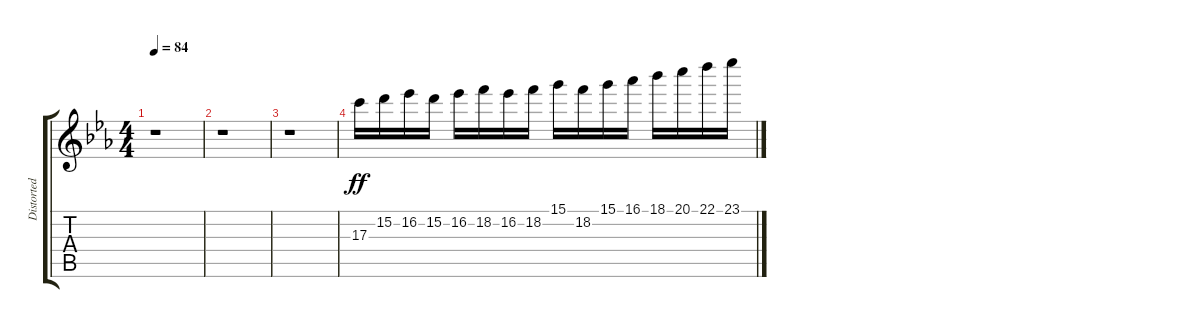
\track ("Distorted Guitar" "Distorted ") {instrument overdrivenguitar}
\staff {score tabs}
\tuning (E4 B3 G3 D3 A2 D2) {hide}
\ts (4 4)
\tempo 84
\clef g2
\ks eb
r.1{dy mf} |
r.1 |
r.1 |
17.3.16{dy ff} 15.2.16 16.2.16 15.2.16 16.2.16 18.2.16 16.2.16 18.2.16 15.1.16 18.2.16 15.1.16 16.1.16 18.1.16 20.1.16 22.1.16 23.1.16
